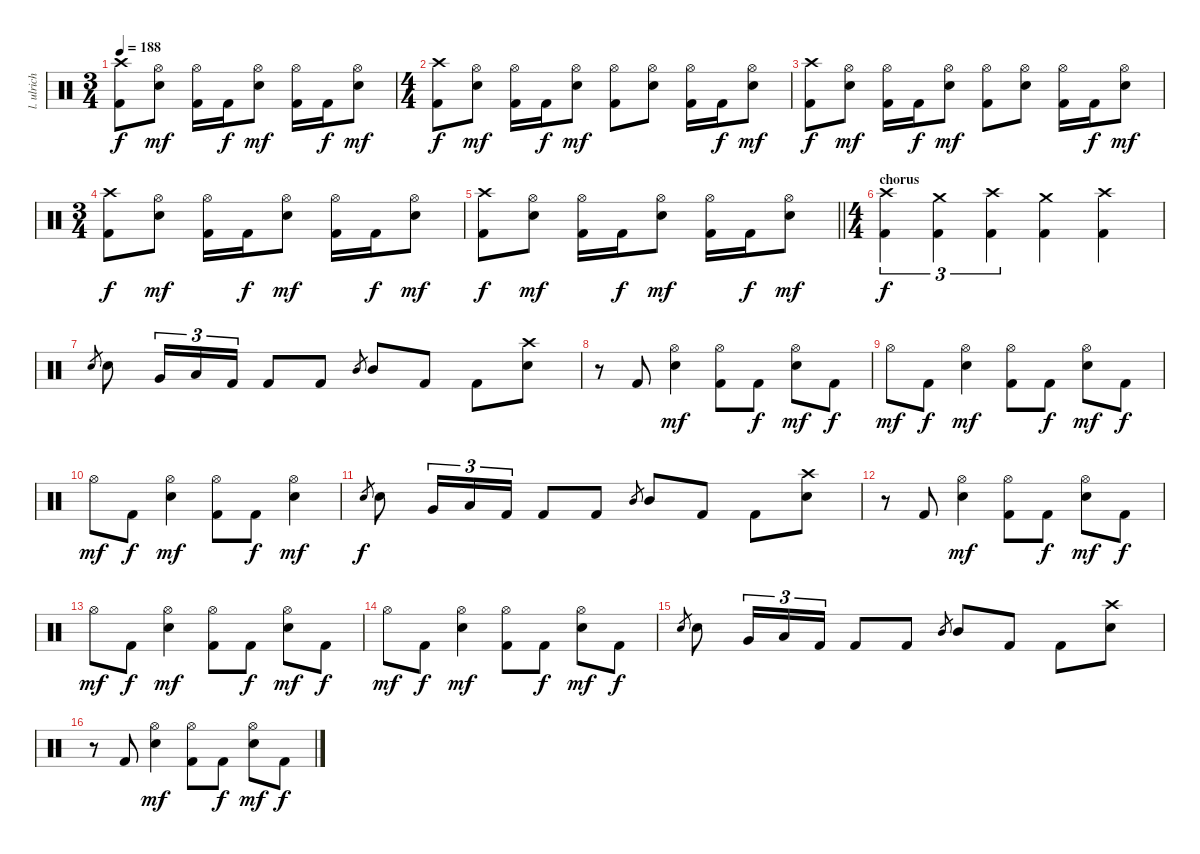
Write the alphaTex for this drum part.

\track ("l. ulrich - drums" "l. ulrich ") {instrument percussion}
\staff {score}
\articulation defaults
\ts (3 4)
\tempo 188
\clef neutral
\ks c
("Crash high (hit)" "Kick (hit) 2").8{dy f} ("Hi-Hat (open)" "Snare (hit) 2").8{dy mf} ("Hi-Hat (open)" "Kick (hit) 2").16 "Kick (hit) 2".16{dy f} ("Hi-Hat (open)" "Snare (hit) 2").8{dy mf} ("Hi-Hat (open)" "Kick (hit) 2").16 "Kick (hit) 2".16{dy f} ("Hi-Hat (open)" "Snare (hit) 2").8{dy mf} |
\ts (4 4)
("Crash high (hit)" "Kick (hit) 2").8{dy f} ("Hi-Hat (open)" "Snare (hit) 2").8{dy mf} ("Hi-Hat (open)" "Kick (hit) 2").16 "Kick (hit) 2".16{dy f} ("Hi-Hat (open)" "Snare (hit) 2").8{dy mf} ("Hi-Hat (open)" "Kick (hit) 2").8 ("Hi-Hat (open)" "Snare (hit) 2").8 ("Hi-Hat (open)" "Kick (hit) 2").16 "Kick (hit) 2".16{dy f} ("Hi-Hat (open)" "Snare (hit) 2").8{dy mf} |
("Crash high (hit)" "Kick (hit) 2").8{dy f} ("Hi-Hat (open)" "Snare (hit) 2").8{dy mf} ("Hi-Hat (open)" "Kick (hit) 2").16 "Kick (hit) 2".16{dy f} ("Hi-Hat (open)" "Snare (hit) 2").8{dy mf} ("Hi-Hat (open)" "Kick (hit) 2").8 ("Hi-Hat (open)" "Snare (hit) 2").8 ("Hi-Hat (open)" "Kick (hit) 2").16 "Kick (hit) 2".16{dy f} ("Hi-Hat (open)" "Snare (hit) 2").8{dy mf} |
\ts (3 4)
("Crash high (hit)" "Kick (hit) 2").8{dy f} ("Hi-Hat (open)" "Snare (hit) 2").8{dy mf} ("Hi-Hat (open)" "Kick (hit) 2").16 "Kick (hit) 2".16{dy f} ("Hi-Hat (open)" "Snare (hit) 2").8{dy mf} ("Hi-Hat (open)" "Kick (hit) 2").16 "Kick (hit) 2".16{dy f} ("Hi-Hat (open)" "Snare (hit) 2").8{dy mf} |
\barLineRight lightlight
("Crash high (hit)" "Kick (hit) 2").8{dy f} ("Hi-Hat (open)" "Snare (hit) 2").8{dy mf} ("Hi-Hat (open)" "Kick (hit) 2").16 "Kick (hit) 2".16{dy f} ("Hi-Hat (open)" "Snare (hit) 2").8{dy mf} ("Hi-Hat (open)" "Kick (hit) 2").16 "Kick (hit) 2".16{dy f} ("Hi-Hat (open)" "Snare (hit) 2").8{dy mf} |
\ts (4 4)
\section ("" "chorus")
("Crash high (hit)" "Kick (hit) 2").4{tu (3 2) dy f} ("Crash medium (hit)" "Kick (hit) 2").4{tu (3 2)} ("Crash high (hit)" "Kick (hit) 2").4{tu (3 2)} ("Crash medium (hit)" "Kick (hit) 2").4 ("Crash high (hit)" "Kick (hit) 2").4 |
"Snare (hit) 2".8{gr} "Snare (hit) 2".8 "Very Low Tom (hit)".16{tu (3 2)} "Low Tom (hit)".16{tu (3 2)} "Kick (hit) 2".16{tu (3 2)} "Kick (hit) 2".8 "Kick (hit) 2".8 "Mid Tom (hit)".8{gr} "Mid Tom (hit)".8 "Kick (hit) 2".8 "Kick (hit) 2".8 ("Crash high (hit)" "Snare (hit) 2").8 |
r.8 "Kick (hit) 2".8 ("Hi-Hat (open)" "Snare (hit) 2").4{dy mf} ("Hi-Hat (open)" "Kick (hit) 2").8 "Kick (hit) 2".8{dy f} ("Hi-Hat (open)" "Snare (hit) 2").8{dy mf} "Kick (hit) 2".8{dy f} |
"Hi-Hat (open)".8{dy mf} "Kick (hit) 2".8{dy f} ("Hi-Hat (open)" "Snare (hit) 2").4{dy mf} ("Hi-Hat (open)" "Kick (hit) 2").8 "Kick (hit) 2".8{dy f} ("Hi-Hat (open)" "Snare (hit) 2").8{dy mf} "Kick (hit) 2".8{dy f} |
"Hi-Hat (open)".8{dy mf} "Kick (hit) 2".8{dy f} ("Hi-Hat (open)" "Snare (hit) 2").4{dy mf} ("Hi-Hat (open)" "Kick (hit) 2").8 "Kick (hit) 2".8{dy f} ("Hi-Hat (open)" "Snare (hit) 2").4{dy mf} |
"Snare (hit) 2".8{gr dy f} "Snare (hit) 2".8 "Very Low Tom (hit)".16{tu (3 2)} "Low Tom (hit)".16{tu (3 2)} "Kick (hit) 2".16{tu (3 2)} "Kick (hit) 2".8 "Kick (hit) 2".8 "Mid Tom (hit)".8{gr} "Mid Tom (hit)".8 "Kick (hit) 2".8 "Kick (hit) 2".8 ("Crash high (hit)" "Snare (hit) 2").8 |
r.8 "Kick (hit) 2".8 ("Hi-Hat (open)" "Snare (hit) 2").4{dy mf} ("Hi-Hat (open)" "Kick (hit) 2").8 "Kick (hit) 2".8{dy f} ("Hi-Hat (open)" "Snare (hit) 2").8{dy mf} "Kick (hit) 2".8{dy f} |
"Hi-Hat (open)".8{dy mf} "Kick (hit) 2".8{dy f} ("Hi-Hat (open)" "Snare (hit) 2").4{dy mf} ("Hi-Hat (open)" "Kick (hit) 2").8 "Kick (hit) 2".8{dy f} ("Hi-Hat (open)" "Snare (hit) 2").8{dy mf} "Kick (hit) 2".8{dy f} |
"Hi-Hat (open)".8{dy mf} "Kick (hit) 2".8{dy f} ("Hi-Hat (open)" "Snare (hit) 2").4{dy mf} ("Hi-Hat (open)" "Kick (hit) 2").8 "Kick (hit) 2".8{dy f} ("Hi-Hat (open)" "Snare (hit) 2").8{dy mf} "Kick (hit) 2".8{dy f} |
"Snare (hit) 2".8{gr} "Snare (hit) 2".8 "Very Low Tom (hit)".16{tu (3 2)} "Low Tom (hit)".16{tu (3 2)} "Kick (hit) 2".16{tu (3 2)} "Kick (hit) 2".8 "Kick (hit) 2".8 "Mid Tom (hit)".8{gr} "Mid Tom (hit)".8 "Kick (hit) 2".8 "Kick (hit) 2".8 ("Crash high (hit)" "Snare (hit) 2").8 |
r.8 "Kick (hit) 2".8 ("Hi-Hat (open)" "Snare (hit) 2").4{dy mf} ("Hi-Hat (open)" "Kick (hit) 2").8 "Kick (hit) 2".8{dy f} ("Hi-Hat (open)" "Snare (hit) 2").8{dy mf} "Kick (hit) 2".8{dy f}
